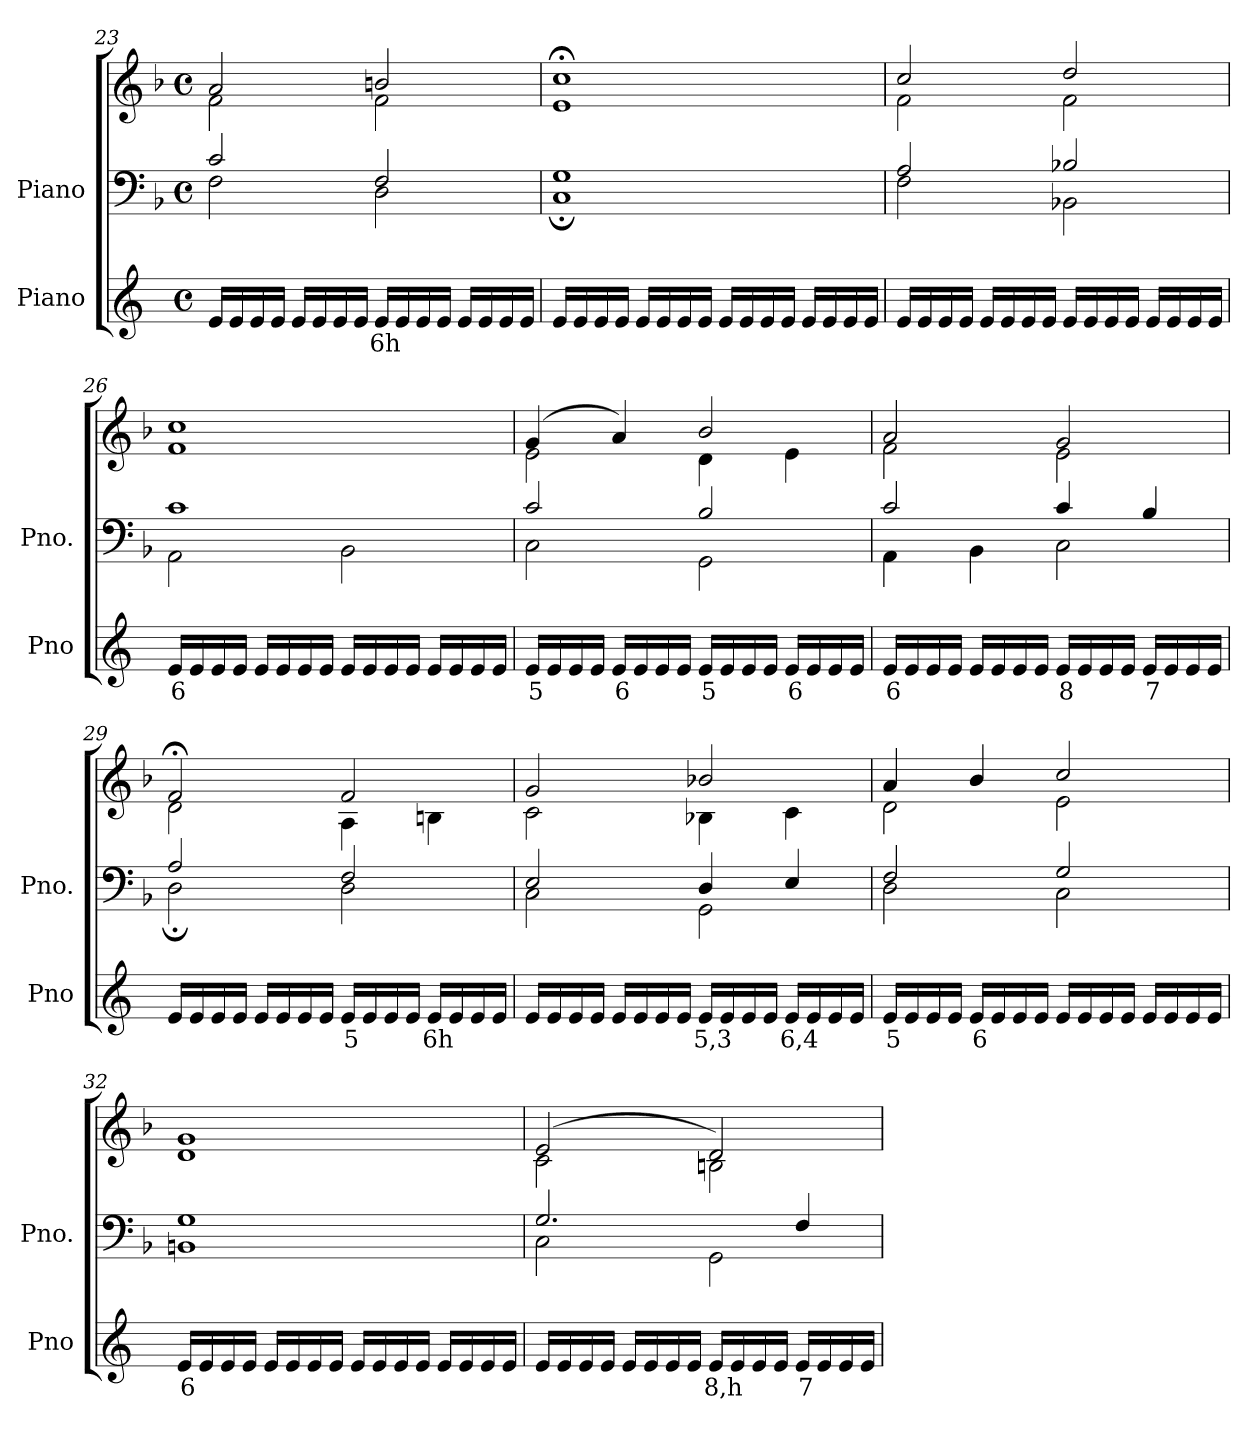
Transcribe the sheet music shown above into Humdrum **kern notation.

**kern	**text	**kern	**kern
*part2	*part2	*part1	*part1
*staff3	*staff3	*staff2	*staff1
*I"Piano	*	*I"Piano	*
*I'Pno	*	*I'Pno.	*
*clefG2	*	*clefF4	*clefG2
*k[]	*	*k[b-]	*k[b-]
*M4/4	*	*M4/4	*M4/4
*met(c)	*	*met(c)	*met(c)
=23	=23	=23	=23
*	*	*^	*^
16e/LL	.	2c/	2F\	2a/	2f\
16e/	.	.	.	.	.
16e/	.	.	.	.	.
16e/JJ	.	.	.	.	.
16e/LL	.	.	.	.	.
16e/	.	.	.	.	.
16e/	.	.	.	.	.
16e/JJ	.	.	.	.	.
!	!LO:LY:b	!	!	!	!
16e/LL	6h	2F/	2D\	2bn/	2f\
16e/	.	.	.	.	.
16e/	.	.	.	.	.
16e/JJ	.	.	.	.	.
16e/LL	.	.	.	.	.
16e/	.	.	.	.	.
16e/	.	.	.	.	.
16e/JJ	.	.	.	.	.
=24	=24	=24	=24	=24	=24
16e/LL	.	1G	1C;	1cc;<	1e
16e/	.	.	.	.	.
16e/	.	.	.	.	.
16e/JJ	.	.	.	.	.
16e/LL	.	.	.	.	.
16e/	.	.	.	.	.
16e/	.	.	.	.	.
16e/JJ	.	.	.	.	.
16e/LL	.	.	.	.	.
16e/	.	.	.	.	.
16e/	.	.	.	.	.
16e/JJ	.	.	.	.	.
16e/LL	.	.	.	.	.
16e/	.	.	.	.	.
16e/	.	.	.	.	.
16e/JJ	.	.	.	.	.
=25	=25	=25	=25	=25	=25
16e/LL	.	2A/	2F\	2cc/	2f\
16e/	.	.	.	.	.
16e/	.	.	.	.	.
16e/JJ	.	.	.	.	.
16e/LL	.	.	.	.	.
16e/	.	.	.	.	.
16e/	.	.	.	.	.
16e/JJ	.	.	.	.	.
16e/LL	.	2B-X/	2BB-X\	2dd/	2f\
16e/	.	.	.	.	.
16e/	.	.	.	.	.
16e/JJ	.	.	.	.	.
16e/LL	.	.	.	.	.
16e/	.	.	.	.	.
16e/	.	.	.	.	.
16e/JJ	.	.	.	.	.
=26	=26	=26	=26	=26	=26
!	!LO:LY:b	!	!	!	!
16e/LL	6	1c	2AA\	1cc	1f
16e/	.	.	.	.	.
16e/	.	.	.	.	.
16e/JJ	.	.	.	.	.
16e/LL	.	.	.	.	.
16e/	.	.	.	.	.
16e/	.	.	.	.	.
16e/JJ	.	.	.	.	.
!	!LO:LY:b	!	!	!	!
16e/LL	_	.	2BB-\	.	.
16e/	.	.	.	.	.
16e/	.	.	.	.	.
16e/JJ	.	.	.	.	.
16e/LL	.	.	.	.	.
16e/	.	.	.	.	.
16e/	.	.	.	.	.
16e/JJ	.	.	.	.	.
=27	=27	=27	=27	=27	=27
!	!LO:LY:b	!	!	!	!
16e/LL	5	2c/	2C\	(>4g/	2e\
16e/	.	.	.	.	.
16e/	.	.	.	.	.
16e/JJ	.	.	.	.	.
!	!LO:LY:b	!	!	!	!
16e/LL	6	.	.	4a/)	.
16e/	.	.	.	.	.
16e/	.	.	.	.	.
16e/JJ	.	.	.	.	.
!	!LO:LY:b	!	!	!	!
16e/LL	5	2B-/	2GG\	2b-/	4d\
16e/	.	.	.	.	.
16e/	.	.	.	.	.
16e/JJ	.	.	.	.	.
!	!LO:LY:b	!	!	!	!
16e/LL	6	.	.	.	4e\
16e/	.	.	.	.	.
16e/	.	.	.	.	.
16e/JJ	.	.	.	.	.
=28	=28	=28	=28	=28	=28
!	!LO:LY:b	!	!	!	!
16e/LL	6	2c/	4AA\	2a/	2f\
16e/	.	.	.	.	.
16e/	.	.	.	.	.
16e/JJ	.	.	.	.	.
!	!LO:LY:b	!	!	!	!
16e/LL	_	.	4BB-\	.	.
16e/	.	.	.	.	.
16e/	.	.	.	.	.
16e/JJ	.	.	.	.	.
!	!LO:LY:b	!	!	!	!
16e/LL	8	4c/	2C\	2g/	2e\
16e/	.	.	.	.	.
16e/	.	.	.	.	.
16e/JJ	.	.	.	.	.
!	!LO:LY:b	!	!	!	!
16e/LL	7	4B-/	.	.	.
16e/	.	.	.	.	.
16e/	.	.	.	.	.
16e/JJ	.	.	.	.	.
=29	=29	=29	=29	=29	=29
16e/LL	.	2A/	2D;\	2f;</	2d\
16e/	.	.	.	.	.
16e/	.	.	.	.	.
16e/JJ	.	.	.	.	.
16e/LL	.	.	.	.	.
16e/	.	.	.	.	.
16e/	.	.	.	.	.
16e/JJ	.	.	.	.	.
!	!LO:LY:b	!	!	!	!
16e/LL	5	2F/	2D\	2f/	4A\
16e/	.	.	.	.	.
16e/	.	.	.	.	.
16e/JJ	.	.	.	.	.
!	!LO:LY:b	!	!	!	!
16e/LL	6h	.	.	.	4Bn\
16e/	.	.	.	.	.
16e/	.	.	.	.	.
16e/JJ	.	.	.	.	.
=30	=30	=30	=30	=30	=30
16e/LL	.	2E/	2C\	2g/	2c\
16e/	.	.	.	.	.
16e/	.	.	.	.	.
16e/JJ	.	.	.	.	.
16e/LL	.	.	.	.	.
16e/	.	.	.	.	.
16e/	.	.	.	.	.
16e/JJ	.	.	.	.	.
!	!LO:LY:b	!	!	!	!
16e/LL	5,3	4D/	2GG\	2b-X/	4B-X\
16e/	.	.	.	.	.
16e/	.	.	.	.	.
16e/JJ	.	.	.	.	.
!	!LO:LY:b	!	!	!	!
16e/LL	6,4	4E/	.	.	4c\
16e/	.	.	.	.	.
16e/	.	.	.	.	.
16e/JJ	.	.	.	.	.
=31	=31	=31	=31	=31	=31
!	!LO:LY:b	!	!	!	!
16e/LL	5	2F/	2D\	4a/	2d\
16e/	.	.	.	.	.
16e/	.	.	.	.	.
16e/JJ	.	.	.	.	.
!	!LO:LY:b	!	!	!	!
16e/LL	6	.	.	4b-/	.
16e/	.	.	.	.	.
16e/	.	.	.	.	.
16e/JJ	.	.	.	.	.
16e/LL	.	2G/	2C\	2cc/	2e\
16e/	.	.	.	.	.
16e/	.	.	.	.	.
16e/JJ	.	.	.	.	.
16e/LL	.	.	.	.	.
16e/	.	.	.	.	.
16e/	.	.	.	.	.
16e/JJ	.	.	.	.	.
=32	=32	=32	=32	=32	=32
!	!LO:LY:b	!	!	!	!
16e/LL	6	1G	1BBn	1g	1d
16e/	.	.	.	.	.
16e/	.	.	.	.	.
16e/JJ	.	.	.	.	.
16e/LL	.	.	.	.	.
16e/	.	.	.	.	.
16e/	.	.	.	.	.
16e/JJ	.	.	.	.	.
16e/LL	.	.	.	.	.
16e/	.	.	.	.	.
16e/	.	.	.	.	.
16e/JJ	.	.	.	.	.
16e/LL	.	.	.	.	.
16e/	.	.	.	.	.
16e/	.	.	.	.	.
16e/JJ	.	.	.	.	.
=33	=33	=33	=33	=33	=33
16e/LL	.	2.G/	2C\	(>2e/	2c\
16e/	.	.	.	.	.
16e/	.	.	.	.	.
16e/JJ	.	.	.	.	.
16e/LL	.	.	.	.	.
16e/	.	.	.	.	.
16e/	.	.	.	.	.
16e/JJ	.	.	.	.	.
!	!LO:LY:b	!	!	!	!
16e/LL	8,h	.	2GG\	2d/)	2Bn\
16e/	.	.	.	.	.
16e/	.	.	.	.	.
16e/JJ	.	.	.	.	.
!	!LO:LY:b	!	!	!	!
16e/LL	7	4F/	.	.	.
16e/	.	.	.	.	.
16e/	.	.	.	.	.
16e/JJ	.	.	.	.	.
*	*	*v	*v	*	*
*	*	*	*v	*v
=	=	=	=
*-	*-	*-	*-
